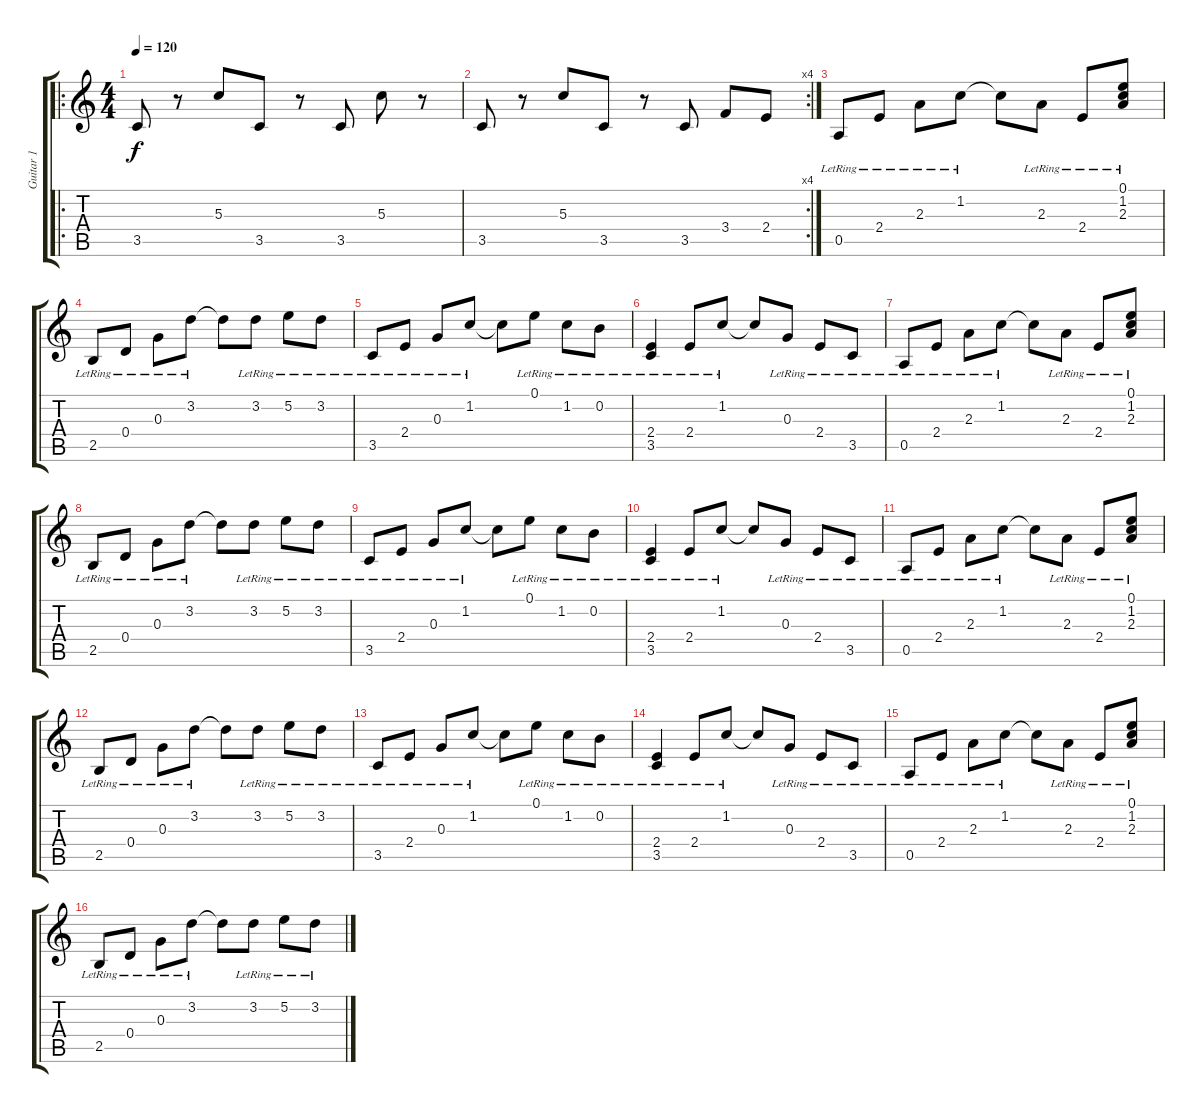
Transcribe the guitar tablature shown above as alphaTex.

\track ("Guitar 1" "Guitar 1") {instrument acousticguitarsteel}
\staff {score tabs}
\tuning (E4 B3 G3 D3 A2 E2) {hide}
\ro
\ts (4 4)
\tempo 120
\clef g2
\ks c
3.5.8{dy f} r.8 5.3.8 3.5.8 r.8 3.5.8 5.3.8 r.8 |
\rc 4
3.5.8 r.8 5.3.8 3.5.8 r.8 3.5.8 3.4.8 2.4.8 |
0.5{lr}.8 2.4{lr}.8 2.3{lr}.8 1.2{lr}.8 1.2{t}.8 2.3{lr}.8 2.4{lr}.8 (0.1{lr} 1.2{lr} 2.3{lr}).8 |
2.5{lr}.8 0.4{lr}.8 0.3{lr}.8 3.2{lr}.8 3.2{t}.8 3.2{lr}.8 5.2{lr}.8 3.2{lr}.8 |
3.5{lr}.8 2.4{lr}.8 0.3{lr}.8 1.2{lr}.8 1.2{t}.8 0.1{lr}.8 1.2{lr}.8 0.2{lr}.8 |
(2.4{lr} 3.5{lr}).4 2.4{lr}.8 1.2{lr}.8 1.2{t}.8 0.3{lr}.8 2.4{lr}.8 3.5{lr}.8 |
0.5{lr}.8 2.4{lr}.8 2.3{lr}.8 1.2{lr}.8 1.2{t}.8 2.3{lr}.8 2.4{lr}.8 (0.1{lr} 1.2{lr} 2.3{lr}).8 |
2.5{lr}.8 0.4{lr}.8 0.3{lr}.8 3.2{lr}.8 3.2{t}.8 3.2{lr}.8 5.2{lr}.8 3.2{lr}.8 |
3.5{lr}.8 2.4{lr}.8 0.3{lr}.8 1.2{lr}.8 1.2{t}.8 0.1{lr}.8 1.2{lr}.8 0.2{lr}.8 |
(2.4{lr} 3.5{lr}).4 2.4{lr}.8 1.2{lr}.8 1.2{t}.8 0.3{lr}.8 2.4{lr}.8 3.5{lr}.8 |
0.5{lr}.8 2.4{lr}.8 2.3{lr}.8 1.2{lr}.8 1.2{t}.8 2.3{lr}.8 2.4{lr}.8 (0.1{lr} 1.2{lr} 2.3{lr}).8 |
2.5{lr}.8 0.4{lr}.8 0.3{lr}.8 3.2{lr}.8 3.2{t}.8 3.2{lr}.8 5.2{lr}.8 3.2{lr}.8 |
3.5{lr}.8 2.4{lr}.8 0.3{lr}.8 1.2{lr}.8 1.2{t}.8 0.1{lr}.8 1.2{lr}.8 0.2{lr}.8 |
(2.4{lr} 3.5{lr}).4 2.4{lr}.8 1.2{lr}.8 1.2{t}.8 0.3{lr}.8 2.4{lr}.8 3.5{lr}.8 |
0.5{lr}.8 2.4{lr}.8 2.3{lr}.8 1.2{lr}.8 1.2{t}.8 2.3{lr}.8 2.4{lr}.8 (0.1{lr} 1.2{lr} 2.3{lr}).8 |
2.5{lr}.8{volume 0} 0.4{lr}.8 0.3{lr}.8 3.2{lr}.8 3.2{t}.8 3.2{lr}.8 5.2{lr}.8 3.2{lr}.8
